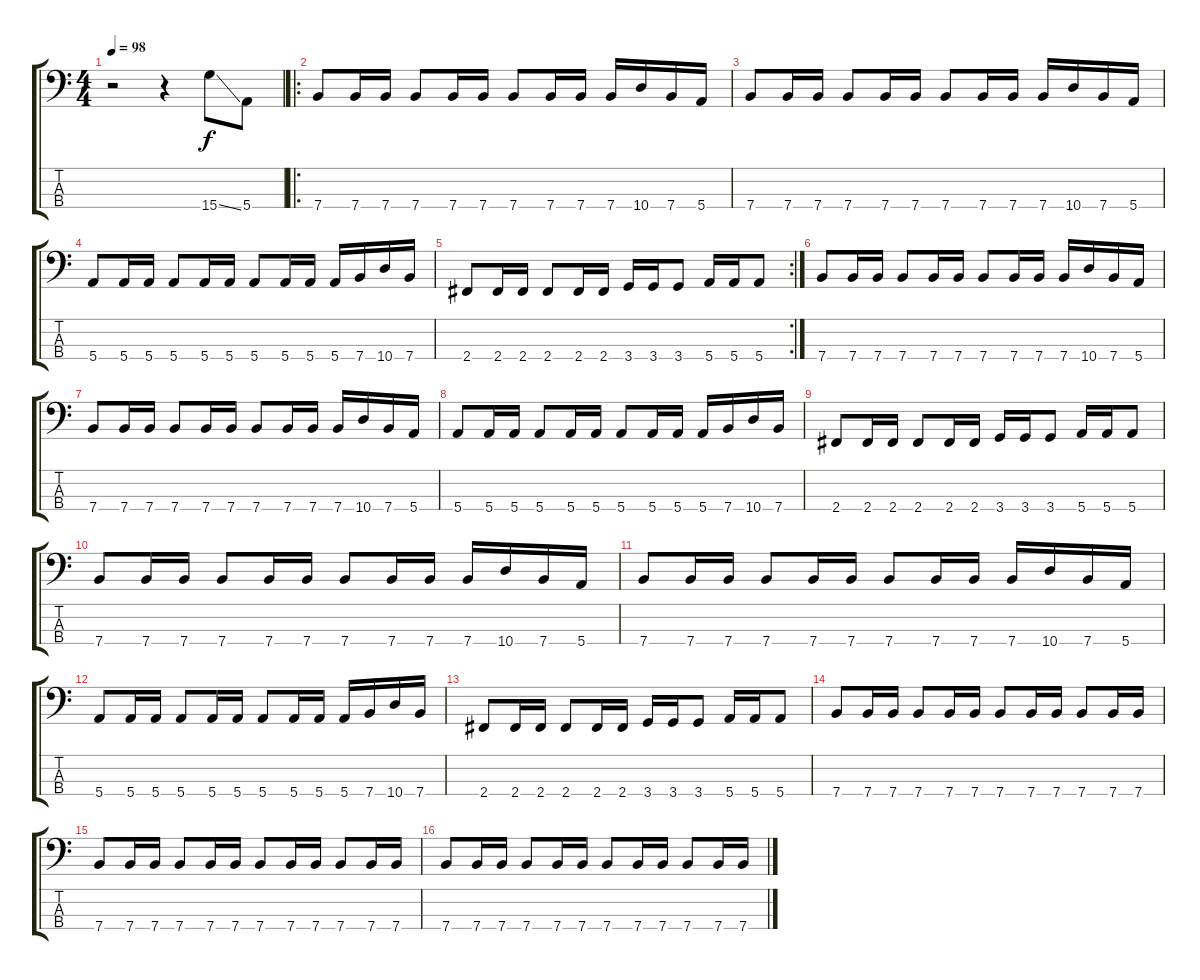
\track "" {instrument electricbasspick}
\staff {score tabs}
\tuning (G2 D2 A1 E1) {hide}
\ts (4 4)
\tempo 98
\clef f4
\ks c
r.2{dy f instrument electricbasspick} r.4 15.4{ss}.8 5.4.8 |
\ro
7.4.8 7.4.16 7.4.16 7.4.8 7.4.16 7.4.16 7.4.8 7.4.16 7.4.16 7.4.16 10.4.16 7.4.16 5.4.16 |
7.4.8 7.4.16 7.4.16 7.4.8 7.4.16 7.4.16 7.4.8 7.4.16 7.4.16 7.4.16 10.4.16 7.4.16 5.4.16 |
5.4.8 5.4.16 5.4.16 5.4.8 5.4.16 5.4.16 5.4.8 5.4.16 5.4.16 5.4.16 7.4.16 10.4.16 7.4.16 |
\rc 2
2.4.8 2.4.16 2.4.16 2.4.8 2.4.16 2.4.16 3.4.16 3.4.16 3.4.8 5.4.16 5.4.16 5.4.8 |
7.4.8 7.4.16 7.4.16 7.4.8 7.4.16 7.4.16 7.4.8 7.4.16 7.4.16 7.4.16 10.4.16 7.4.16 5.4.16 |
7.4.8 7.4.16 7.4.16 7.4.8 7.4.16 7.4.16 7.4.8 7.4.16 7.4.16 7.4.16 10.4.16 7.4.16 5.4.16 |
5.4.8 5.4.16 5.4.16 5.4.8 5.4.16 5.4.16 5.4.8 5.4.16 5.4.16 5.4.16 7.4.16 10.4.16 7.4.16 |
2.4.8 2.4.16 2.4.16 2.4.8 2.4.16 2.4.16 3.4.16 3.4.16 3.4.8 5.4.16 5.4.16 5.4.8 |
7.4.8 7.4.16 7.4.16 7.4.8 7.4.16 7.4.16 7.4.8 7.4.16 7.4.16 7.4.16 10.4.16 7.4.16 5.4.16 |
7.4.8 7.4.16 7.4.16 7.4.8 7.4.16 7.4.16 7.4.8 7.4.16 7.4.16 7.4.16 10.4.16 7.4.16 5.4.16 |
5.4.8 5.4.16 5.4.16 5.4.8 5.4.16 5.4.16 5.4.8 5.4.16 5.4.16 5.4.16 7.4.16 10.4.16 7.4.16 |
2.4.8 2.4.16 2.4.16 2.4.8 2.4.16 2.4.16 3.4.16 3.4.16 3.4.8 5.4.16 5.4.16 5.4.8 |
7.4.8 7.4.16 7.4.16 7.4.8 7.4.16 7.4.16 7.4.8 7.4.16 7.4.16 7.4.8 7.4.16 7.4.16 |
7.4.8 7.4.16 7.4.16 7.4.8 7.4.16 7.4.16 7.4.8 7.4.16 7.4.16 7.4.8 7.4.16 7.4.16 |
7.4.8 7.4.16 7.4.16 7.4.8 7.4.16 7.4.16 7.4.8 7.4.16 7.4.16 7.4.8 7.4.16 7.4.16
